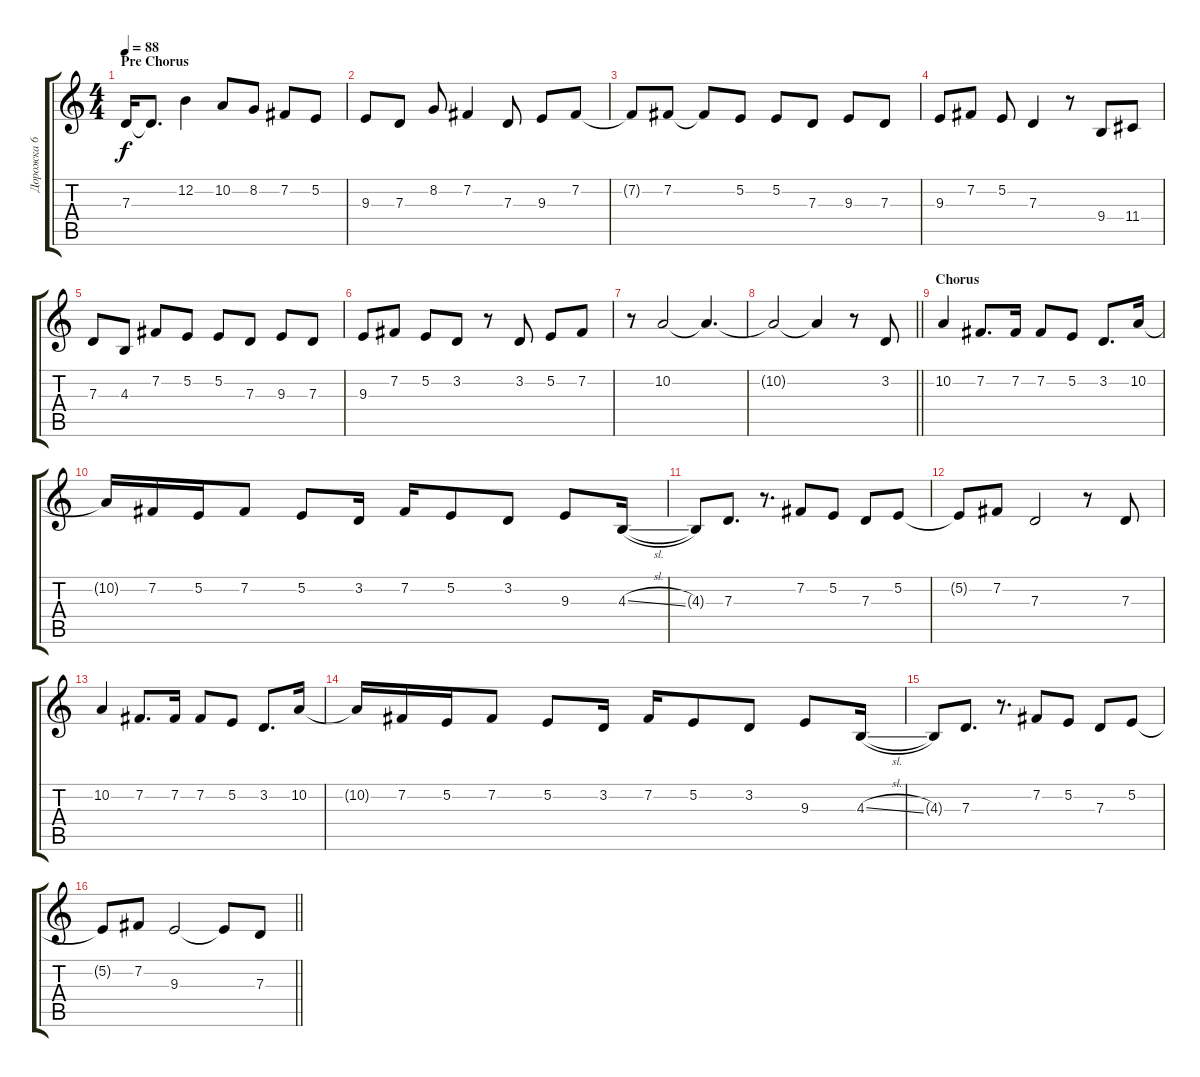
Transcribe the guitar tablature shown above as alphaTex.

\track ("Дорожка 6" "Дорожка 6") {instrument altosax}
\staff {score tabs}
\tuning (E4 B3 G3 D3 A2 E2) {hide}
\ts (4 4)
\section ("" "Pre Chorus")
\tempo 88
\clef g2
\ks c
7.3.16{dy f} 7.3{t}.8{d} 12.2.4 10.2.8 8.2.8 7.2.8 5.2.8 |
9.3.8 7.3.8 8.2.8 7.2.4 7.3.8 9.3.8 7.2.8 |
7.2{t}.8 7.2.8 7.2{t}.8 5.2.8 5.2.8 7.3.8 9.3.8 7.3.8 |
9.3.8 7.2.8 5.2.8 7.3.4 r.8 9.4.8 11.4.8 |
7.3.8 4.3.8 7.2.8 5.2.8 5.2.8 7.3.8 9.3.8 7.3.8 |
9.3.8 7.2.8 5.2.8 3.2.8 r.8 3.2.8 5.2.8 7.2.8 |
r.8 10.2.2 10.2{t}.4{d} |
\barLineRight lightlight
10.2{t}.2 10.2{t}.4 r.8 3.2.8 |
\section ("" "Chorus")
10.2.4 7.2.8{d} 7.2.16 7.2.8 5.2.8 3.2.8{d} 10.2.16 |
10.2{t}.16 7.2.16 5.2.16 7.2.8 5.2.8 3.2.16 7.2.16 5.2.8 3.2.8 9.3.8 4.3{sl}.16 |
4.3{t}.8 7.3.8{d} r.8{d} 7.2.8 5.2.8 7.3.8 5.2.8 |
5.2{t}.8 7.2.8 7.3.2 r.8 7.3.8 |
10.2.4 7.2.8{d} 7.2.16 7.2.8 5.2.8 3.2.8{d} 10.2.16 |
10.2{t}.16 7.2.16 5.2.16 7.2.8 5.2.8 3.2.16 7.2.16 5.2.8 3.2.8 9.3.8 4.3{sl}.16 |
4.3{t}.8 7.3.8{d} r.8{d} 7.2.8 5.2.8 7.3.8 5.2.8 |
\barLineRight lightlight
5.2{t}.8 7.2.8 9.3.2 9.3{t}.8 7.3.8
